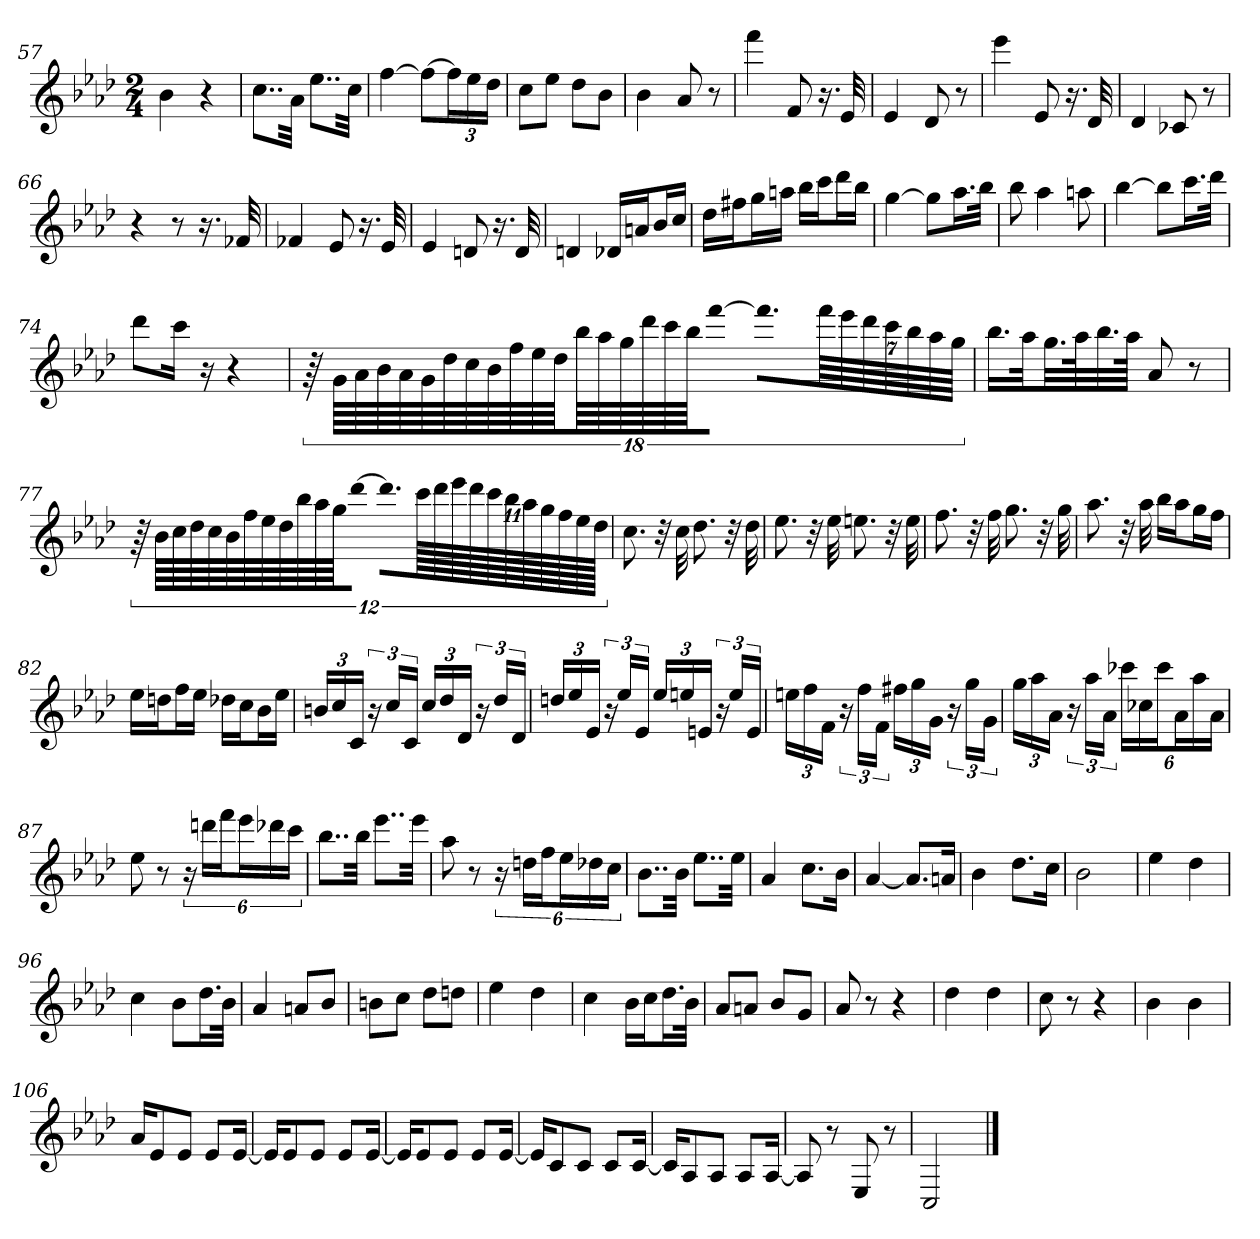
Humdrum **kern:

**kern
*part1
*staff1
*clefG2
*k[b-e-a-d-]
*A-:
*M2/4
=57
4b-
4r
=58
8..cc\L
32a-\Jkk
8..ee-\L
32cc\Jkk
=59
[4ff
8ff\L_
24ff\L]
24ee-\
24dd-\JJ
=60
8cc\L
8ee-\J
8dd-\L
8b-\J
=61
4b-
8a-
8r
=62
4fff
8f
16.r
32e-
=63
4e-
8d-
8r
=64
4eee-
8e-
16.r
32d-
=65
4d-
8c-X
8r
=66
4r
8r
16.r
32f-X
=67
4f-X
8e-
16.r
32e-
=68
4e-
8dn
16.r
32d
=69
4dn
16d-X/LL
16an/J
16b-/L
16cc/JJ
=70
16dd-\LL
16ff#X\J
16gg\L
16aan\JJ
16bb-\LL
16ccc\J
16ddd-\L
16bb-\JJ
=71
[4gg
8gg\L]
16.aa-\L
32bb-\JJk
=72
8bb-
4aa-
8aan
=73
[4bb-
8bb-\L]
16.ccc\L
32ddd-\JJk
=74
8ddd-\L
16ccc\Jk
16r
4r
=75
96r
96g\LLLL
96a-\
96b-\
96a-\
96g\
96dd-\
96cc\
96b-\
96ff\
96ee-\
96dd-\JJJ
96bb-\LLL
96aa-\
96gg\
96ddd-\
96ccc\
96bb-\JJ
[16fff\JJ
8.fff\L]
112fff\LLL
112eee-\
112ddd-\
112ccc\
112bb-\
112aa-\
112gg\JJJJ
=76
16.bb-\LL
32aa-\Jk
32.gg\LL
64aa-\K
32.bb-\
64aa-\JJJk
8a-
8r
=77
96r
96b-\LLLL
96cc\
96dd-\
96cc\
96b-\
96ff\
96ee-\
96dd-\
96bb-\
96aa-\
96gg\JJJ
[8ddd-\J
8.ddd-\L]
176ccc\LLLL
176ddd-\
176eee-\
176ddd-\
176ccc\
176bb-\
176aa-\
176gg\
176ff\
176ee-\
176dd-\JJJJJ
=78
8.cc
32r
32cc
8.dd-
32r
32dd-
=79
8.ee-
32r
32ee-
8.een
32r
32ee
=80
8.ff
32r
32ff
8.gg
32r
32gg
=81
8.aa-
32r
32aa-
16bb-\LL
16aa-\J
16gg\L
16ff\JJ
=82
16ee-\LL
16ddn\J
16ff\L
16ee-\JJ
16dd-X\LL
16cc\J
16b-\L
16ee-\JJ
=83
24bn/LL
24cc/
24c/JJ
24r
24cc/LL
24c/JJ
24cc/LL
24dd-/
24d-/JJ
24r
24dd-/LL
24d-/JJ
=84
24ddn/LL
24ee-/
24e-/JJ
24r
24ee-/LL
24e-/JJ
24ee-/LL
24een/
24en/JJ
24r
24ee/LL
24e/JJ
=85
24een\LL
24ff\
24f\JJ
24r
24ff\LL
24f\JJ
24ff#X\LL
24gg\
24g\JJ
24r
24gg\LL
24g\JJ
=86
24gg\LL
24aa-\
24a-\JJ
24r
24aa-\LL
24a-\JJ
24ccc-X\LL
24cc-X\
24ccc-\J
24a-\L
24aa-\
24a-\JJ
=87
8ee-
8r
24r
24dddn\LL
24fff\J
24eee-\L
24ddd-X\
24ccc\JJ
=88
8..bb-\L
32bb-\Jkk
8..eee-\L
32eee-\Jkk
=89
8aa-
8r
24r
24ddn\LL
24ff\J
24ee-\L
24dd-X\
24cc\JJ
=90
8..b-\L
32b-\Jkk
8..ee-\L
32ee-\Jkk
=91
4a-
8.cc\L
16b-\Jk
=92
[4a-
8.a-/L]
16an/Jk
=93
4b-
8.dd-\L
16cc\Jk
=94
2b-
=95
4ee-
4dd-
=96
4cc
8b-\L
16.dd-\L
32b-\JJk
=97
4a-
8an/L
8b-/J
=98
8bn\L
8cc\J
8dd-\L
8ddn\J
=99
4ee-
4dd-
=100
4cc
16b-\LL
16cc\J
16.dd-\L
32b-\JJk
=101
8a-/L
8an/J
8b-/L
8g/J
=102
8a-
8r
4r
=103
4dd-
4dd-
=104
8cc
8r
4r
=105
4b-
4b-
=106
16a-/KL
8e-/
8e-/J
8e-/L
[16e-/Jk
=107
16e-/KL]
8e-/
8e-/J
8e-/L
[16e-/Jk
=108
16e-/KL]
8e-/
8e-/J
8e-/L
[16e-/Jk
=109
16e-/KL]
8c/
8c/J
8c/L
[16c/Jk
=110
16c/KL]
8A-/
8A-/J
8A-/L
[16A-/Jk
=111
8A-]
8r
8E-
8r
=112
2C
==
*-
